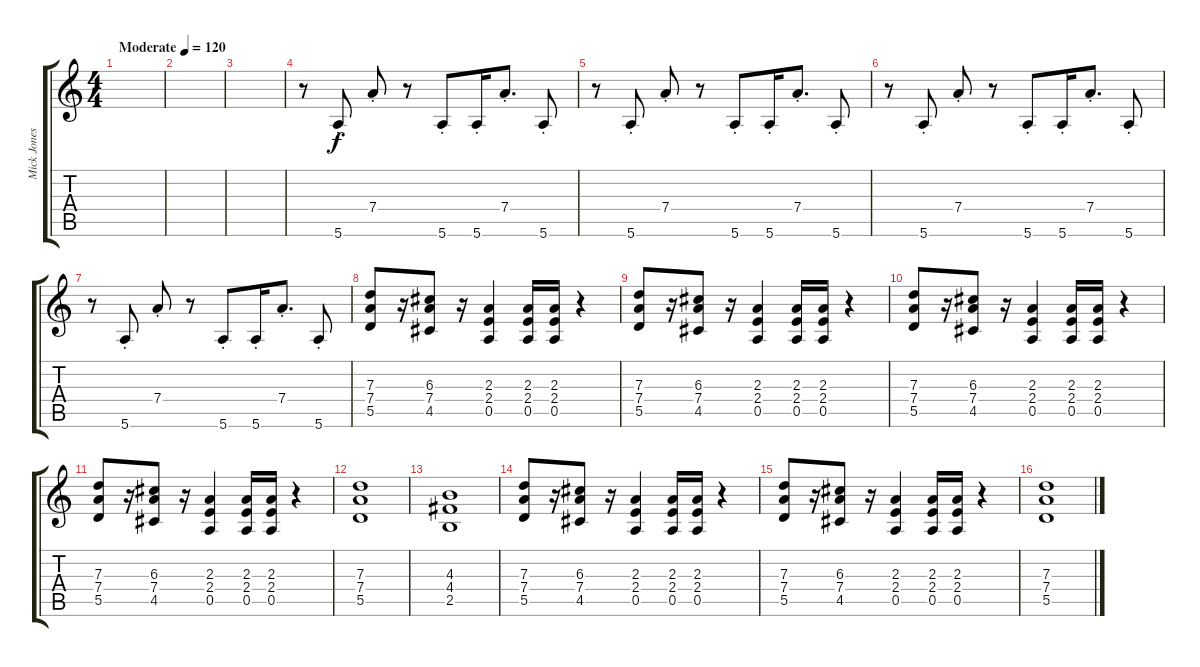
\track ("Mick Jones" "Mick Jones") {instrument electricguitarclean}
\staff {score tabs}
\tuning (E4 B3 G3 D3 A2 E2) {hide}
\ts (4 4)
\tempo (120 "Moderate")
\clef g2
\ks c
|
|
|
r.8 5.6{st}.8 7.4{st}.8 r.8 5.6{st}.8 5.6{st}.16 7.4{st}.8{d} 5.6{st}.8 |
r.8 5.6{st}.8 7.4{st}.8 r.8 5.6{st}.8 5.6{st}.16 7.4{st}.8{d} 5.6{st}.8 |
r.8 5.6{st}.8 7.4{st}.8 r.8 5.6{st}.8 5.6{st}.16 7.4{st}.8{d} 5.6{st}.8 |
r.8 5.6{st}.8 7.4{st}.8 r.8 5.6{st}.8 5.6{st}.16 7.4{st}.8{d} 5.6{st}.8 |
(7.3 7.4 5.5).8 r.16 (6.3 7.4 4.5).8 r.16 (2.3 2.4 0.5).4 (2.3 2.4 0.5).16 (2.3 2.4 0.5).16 r.4 |
(7.3 7.4 5.5).8 r.16 (6.3 7.4 4.5).8 r.16 (2.3 2.4 0.5).4 (2.3 2.4 0.5).16 (2.3 2.4 0.5).16 r.4 |
(7.3 7.4 5.5).8 r.16 (6.3 7.4 4.5).8 r.16 (2.3 2.4 0.5).4 (2.3 2.4 0.5).16 (2.3 2.4 0.5).16 r.4 |
(7.3 7.4 5.5).8 r.16 (6.3 7.4 4.5).8 r.16 (2.3 2.4 0.5).4 (2.3 2.4 0.5).16 (2.3 2.4 0.5).16 r.4 |
(7.3 7.4 5.5).1 |
(4.3 4.4 2.5).1 |
(7.3 7.4 5.5).8 r.16 (6.3 7.4 4.5).8 r.16 (2.3 2.4 0.5).4 (2.3 2.4 0.5).16 (2.3 2.4 0.5).16 r.4 |
(7.3 7.4 5.5).8 r.16 (6.3 7.4 4.5).8 r.16 (2.3 2.4 0.5).4 (2.3 2.4 0.5).16 (2.3 2.4 0.5).16 r.4 |
(7.3 7.4 5.5).1
